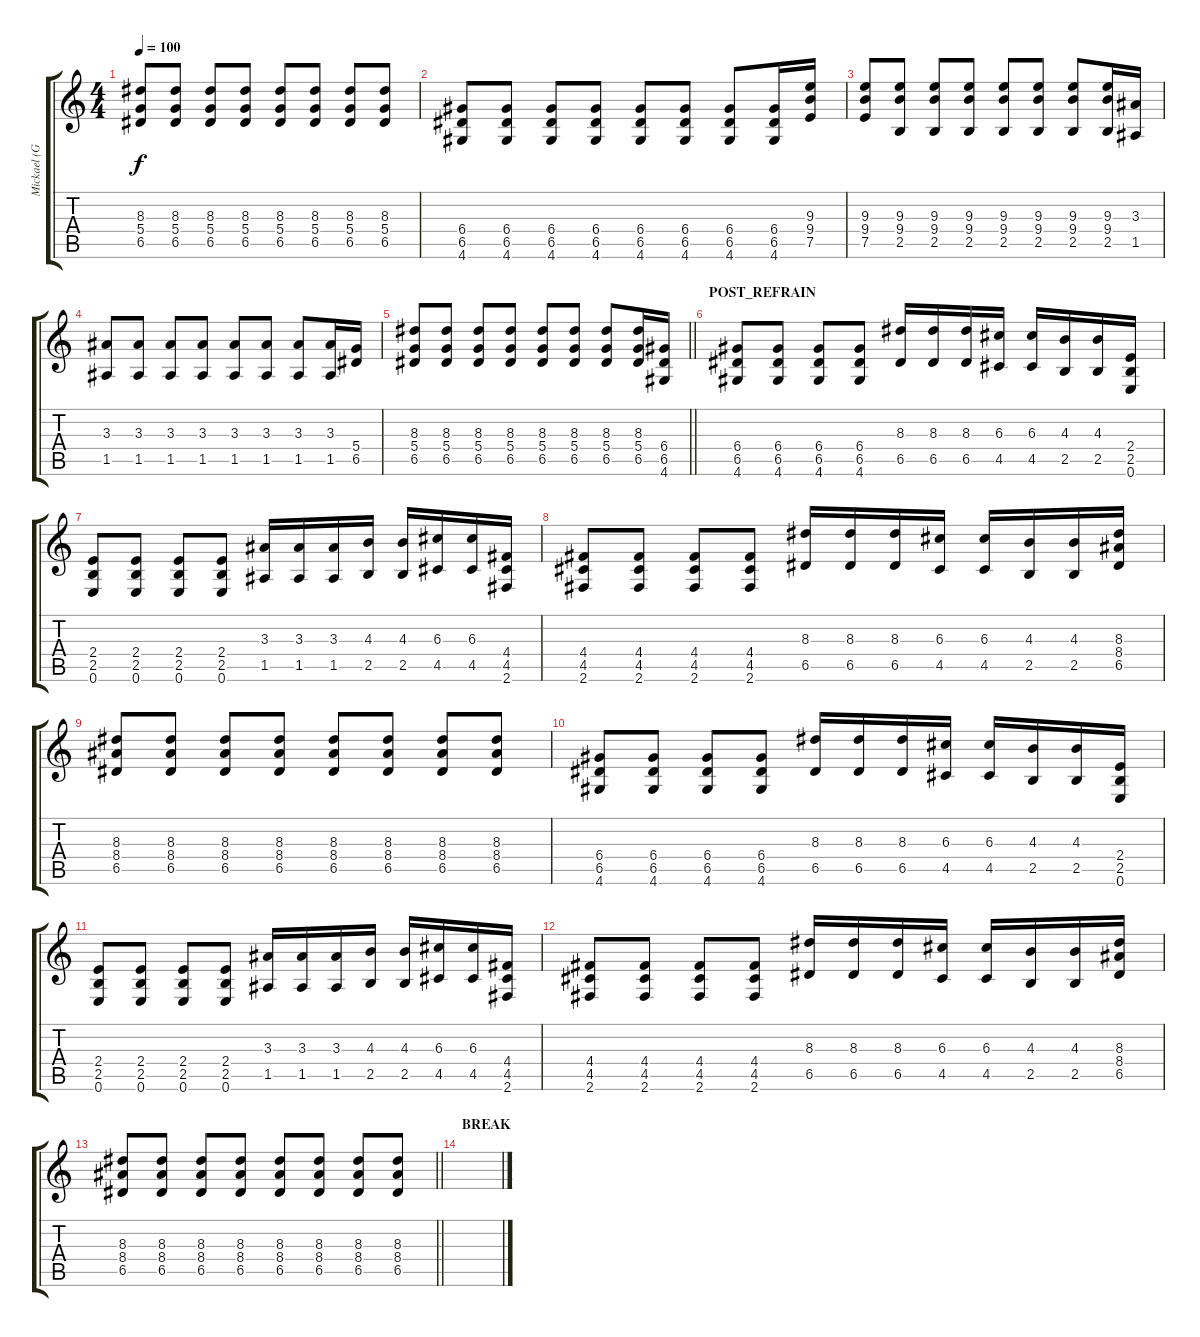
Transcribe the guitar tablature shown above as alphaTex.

\track ("Mickael (Guitare_02)" "Mickael (G") {instrument overdrivenguitar}
\staff {score tabs}
\tuning (E4 B3 G3 D3 A2 E2) {hide}
\ts (4 4)
\tempo 100
\clef g2
\ks c
(8.3 5.4 6.5).8{dy f} (8.3 5.4 6.5).8 (8.3 5.4 6.5).8 (8.3 5.4 6.5).8 (8.3 5.4 6.5).8 (8.3 5.4 6.5).8 (8.3 5.4 6.5).8 (8.3 5.4 6.5).8 |
(6.4 6.5 4.6).8 (6.4 6.5 4.6).8 (6.4 6.5 4.6).8 (6.4 6.5 4.6).8 (6.4 6.5 4.6).8 (6.4 6.5 4.6).8 (6.4 6.5 4.6).8 (6.4 6.5 4.6).16 (9.3 9.4 7.5).16 |
(9.3 9.4 7.5).8 (9.3 9.4 2.5).8 (9.3 9.4 2.5).8 (9.3 9.4 2.5).8 (9.3 9.4 2.5).8 (9.3 9.4 2.5).8 (9.3 9.4 2.5).8 (9.3 9.4 2.5).16 (3.3 1.5).16 |
(3.3 1.5).8 (3.3 1.5).8 (3.3 1.5).8 (3.3 1.5).8 (3.3 1.5).8 (3.3 1.5).8 (3.3 1.5).8 (3.3 1.5).16 (5.4 6.5).16 |
\barLineRight lightlight
(8.3 5.4 6.5).8 (8.3 5.4 6.5).8 (8.3 5.4 6.5).8 (8.3 5.4 6.5).8 (8.3 5.4 6.5).8 (8.3 5.4 6.5).8 (8.3 5.4 6.5).8 (8.3 5.4 6.5).16 (6.4 6.5 4.6).16 |
\section ("" "POST_REFRAIN")
(6.4 6.5 4.6).8 (6.4 6.5 4.6).8 (6.4 6.5 4.6).8 (6.4 6.5 4.6).8 (8.3 6.5).16 (8.3 6.5).16 (8.3 6.5).16 (6.3 4.5).16 (6.3 4.5).16 (4.3 2.5).16 (4.3 2.5).16 (2.4 2.5 0.6).16 |
(2.4 2.5 0.6).8 (2.4 2.5 0.6).8 (2.4 2.5 0.6).8 (2.4 2.5 0.6).8 (3.3 1.5).16 (3.3 1.5).16 (3.3 1.5).16 (4.3 2.5).16 (4.3 2.5).16 (6.3 4.5).16 (6.3 4.5).16 (4.4 4.5 2.6).16 |
(4.4 4.5 2.6).8 (4.4 4.5 2.6).8 (4.4 4.5 2.6).8 (4.4 4.5 2.6).8 (8.3 6.5).16 (8.3 6.5).16 (8.3 6.5).16 (6.3 4.5).16 (6.3 4.5).16 (4.3 2.5).16 (4.3 2.5).16 (8.3 8.4 6.5).16 |
(8.3 8.4 6.5).8 (8.3 8.4 6.5).8 (8.3 8.4 6.5).8 (8.3 8.4 6.5).8 (8.3 8.4 6.5).8 (8.3 8.4 6.5).8 (8.3 8.4 6.5).8 (8.3 8.4 6.5).8 |
(6.4 6.5 4.6).8 (6.4 6.5 4.6).8 (6.4 6.5 4.6).8 (6.4 6.5 4.6).8 (8.3 6.5).16 (8.3 6.5).16 (8.3 6.5).16 (6.3 4.5).16 (6.3 4.5).16 (4.3 2.5).16 (4.3 2.5).16 (2.4 2.5 0.6).16 |
(2.4 2.5 0.6).8 (2.4 2.5 0.6).8 (2.4 2.5 0.6).8 (2.4 2.5 0.6).8 (3.3 1.5).16 (3.3 1.5).16 (3.3 1.5).16 (4.3 2.5).16 (4.3 2.5).16 (6.3 4.5).16 (6.3 4.5).16 (4.4 4.5 2.6).16 |
(4.4 4.5 2.6).8 (4.4 4.5 2.6).8 (4.4 4.5 2.6).8 (4.4 4.5 2.6).8 (8.3 6.5).16 (8.3 6.5).16 (8.3 6.5).16 (6.3 4.5).16 (6.3 4.5).16 (4.3 2.5).16 (4.3 2.5).16 (8.3 8.4 6.5).16 |
\barLineRight lightlight
(8.3 8.4 6.5).8 (8.3 8.4 6.5).8 (8.3 8.4 6.5).8 (8.3 8.4 6.5).8 (8.3 8.4 6.5).8 (8.3 8.4 6.5).8 (8.3 8.4 6.5).8 (8.3 8.4 6.5).8 |
\section ("" "BREAK")
